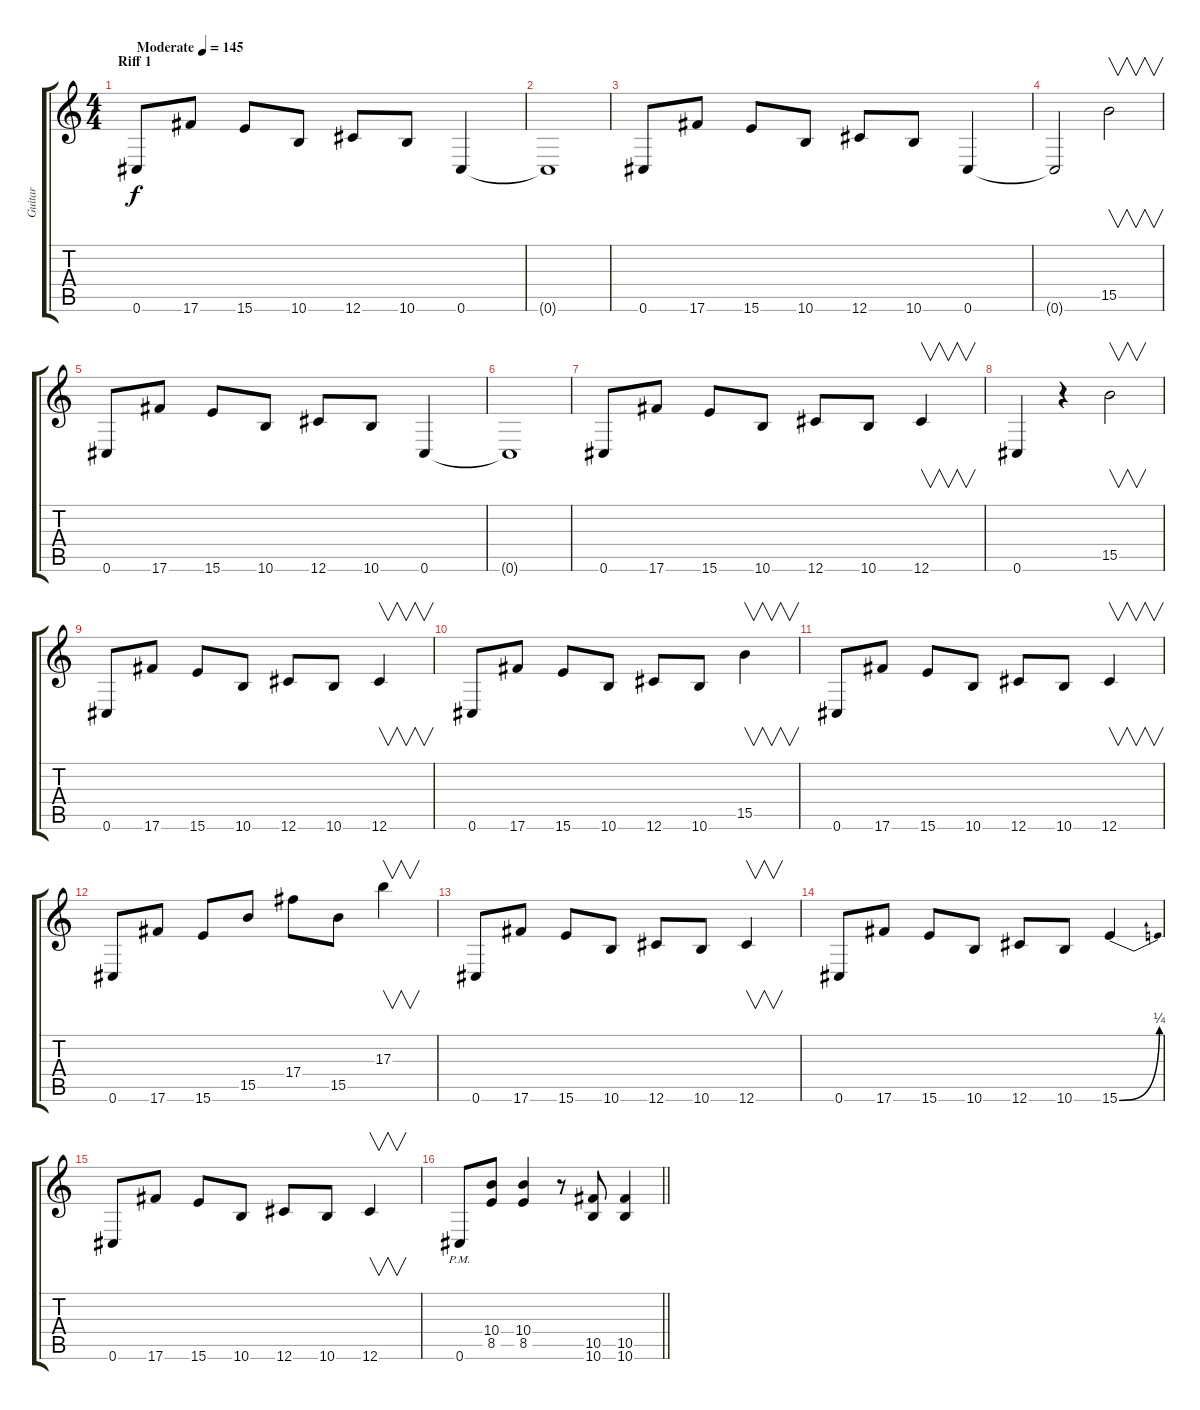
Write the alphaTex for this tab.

\track ("Guitar" "Guitar") {instrument distortionguitar}
\staff {score tabs}
\tuning (Eb4 Bb3 Gb3 Db3 Ab2 Db2) {hide}
\ts (4 4)
\section ("" "Riff 1")
\tempo (145 "Moderate")
\clef g2
\ks c
0.6.8{dy f instrument distortionguitar} 17.6.8 15.6.8 10.6.8 12.6.8 10.6.8 0.6.4 |
0.6{t}.1 |
0.6.8 17.6.8 15.6.8 10.6.8 12.6.8 10.6.8 0.6.4 |
0.6{t}.2 15.5.2{v} |
0.6.8 17.6.8 15.6.8 10.6.8 12.6.8 10.6.8 0.6.4 |
0.6{t}.1 |
0.6.8 17.6.8 15.6.8 10.6.8 12.6.8 10.6.8 12.6.4{v} |
0.6.4 r.4 15.5.2{v} |
0.6.8 17.6.8 15.6.8 10.6.8 12.6.8 10.6.8 12.6.4{v} |
0.6.8 17.6.8 15.6.8 10.6.8 12.6.8 10.6.8 15.5.4{v} |
0.6.8 17.6.8 15.6.8 10.6.8 12.6.8 10.6.8 12.6.4{v} |
0.6.8 17.6.8 15.6.8 15.5.8 17.4.8 15.5.8 17.3.4{v} |
0.6.8 17.6.8 15.6.8 10.6.8 12.6.8 10.6.8 12.6.4{v} |
0.6.8 17.6.8 15.6.8 10.6.8 12.6.8 10.6.8 15.6{be (bend 0 0 60 1)}.4 |
0.6.8 17.6.8 15.6.8 10.6.8 12.6.8 10.6.8 12.6.4{v} |
\barLineRight lightlight
0.6{pm}.8 (10.4 8.5).8 (10.4 8.5).4 r.8 (10.5 10.6).8 (10.5 10.6).4
